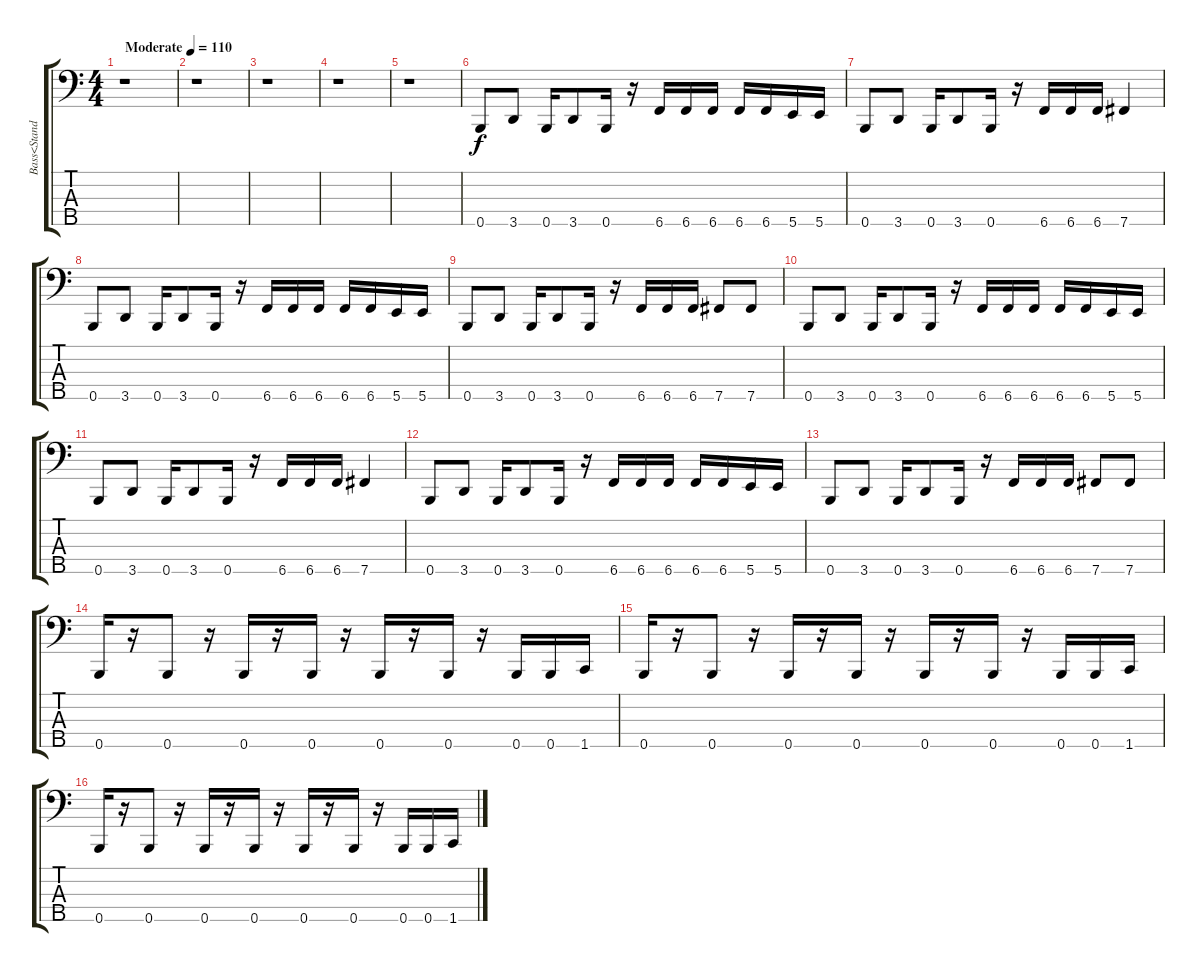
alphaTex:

\track ("Bass<Standard>" "Bass<Stand") {instrument electricbassfinger}
\staff {score tabs}
\tuning (G2 D2 A1 E1 B0) {hide}
\ts (4 4)
\tempo (110 "Moderate")
\clef f4
\ks c
r.1{dy f instrument electricbassfinger} |
r.1 |
r.1 |
r.1 |
r.1 |
0.5.8 3.5.8 0.5.16 3.5.8 0.5.16 r.16 6.5.16 6.5.16 6.5.16 6.5.16 6.5.16 5.5.16 5.5.16 |
0.5.8 3.5.8 0.5.16 3.5.8 0.5.16 r.16 6.5.16 6.5.16 6.5.16 7.5.4 |
0.5.8 3.5.8 0.5.16 3.5.8 0.5.16 r.16 6.5.16 6.5.16 6.5.16 6.5.16 6.5.16 5.5.16 5.5.16 |
0.5.8 3.5.8 0.5.16 3.5.8 0.5.16 r.16 6.5.16 6.5.16 6.5.16 7.5.8 7.5.8 |
0.5.8 3.5.8 0.5.16 3.5.8 0.5.16 r.16 6.5.16 6.5.16 6.5.16 6.5.16 6.5.16 5.5.16 5.5.16 |
0.5.8 3.5.8 0.5.16 3.5.8 0.5.16 r.16 6.5.16 6.5.16 6.5.16 7.5.4 |
0.5.8 3.5.8 0.5.16 3.5.8 0.5.16 r.16 6.5.16 6.5.16 6.5.16 6.5.16 6.5.16 5.5.16 5.5.16 |
0.5.8 3.5.8 0.5.16 3.5.8 0.5.16 r.16 6.5.16 6.5.16 6.5.16 7.5.8 7.5.8 |
0.5.16 r.16 0.5.8 r.16 0.5.16 r.16 0.5.16 r.16 0.5.16 r.16 0.5.16 r.16 0.5.16 0.5.16 1.5.16 |
0.5.16 r.16 0.5.8 r.16 0.5.16 r.16 0.5.16 r.16 0.5.16 r.16 0.5.16 r.16 0.5.16 0.5.16 1.5.16 |
0.5.16 r.16 0.5.8 r.16 0.5.16 r.16 0.5.16 r.16 0.5.16 r.16 0.5.16 r.16 0.5.16 0.5.16 1.5.16
